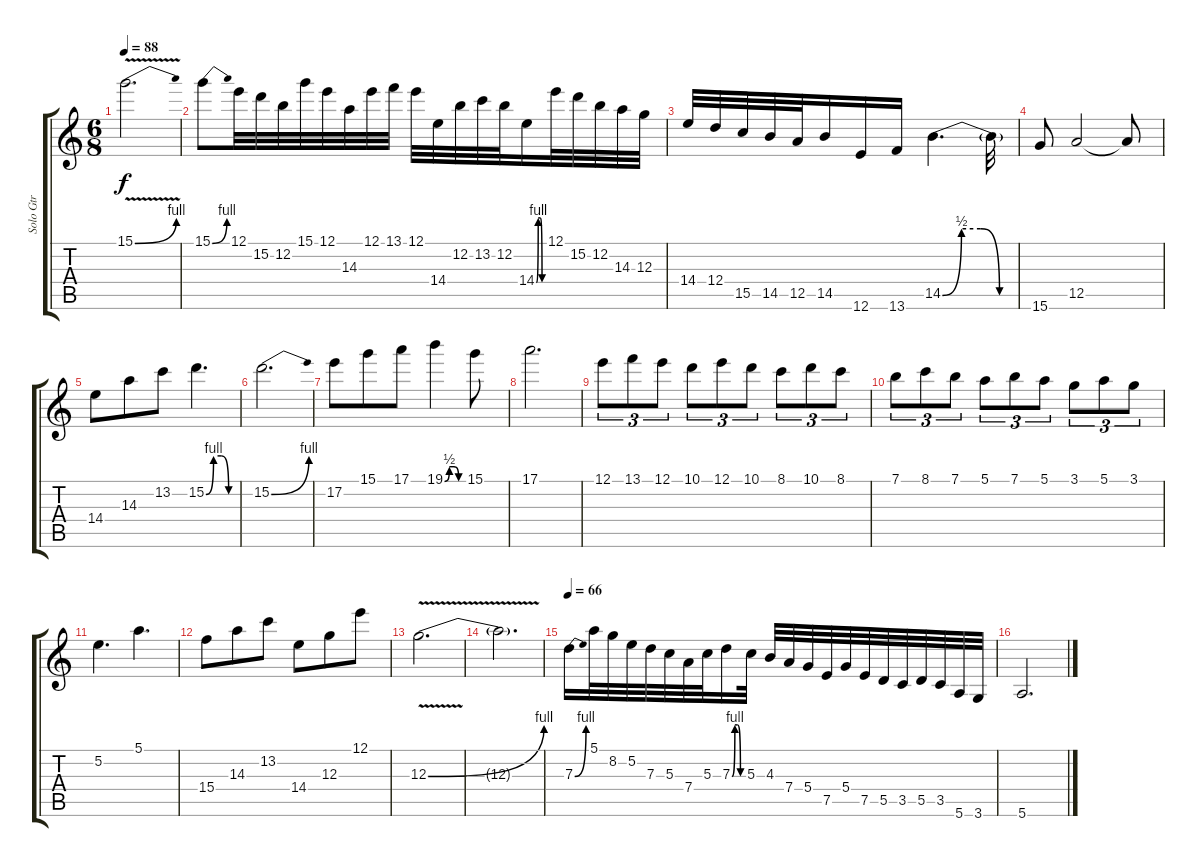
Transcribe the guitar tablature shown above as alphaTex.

\track ("Solo Gtr            " "Solo Gtr  ") {instrument distortionguitar}
\staff {score tabs}
\tuning (E4 B3 G3 D3 A2 E2) {hide}
\ts (6 8)
\tempo 88
\clef g2
\ks c
15.1{be (bend 0 0 60 4) v}.2{d dy f} |
15.1{be (bend 0 0 60 4)}.8 12.1.32 15.2.32 12.2.32 15.1.32 12.1.32 14.3.32 12.1.32 13.1.32 12.1.32 14.4.32 12.2.32 13.2.32 12.2.32 14.4{be (custom 0 0 15 4 30 4 45 0 60 0)}.16 12.1.32 15.2.32 12.2.32 14.3.32 12.3.32 |
14.4.32 12.4.32 15.5.32 14.5.32 12.5.32 14.5.16 12.6.16 13.6.16 14.5{be (custom 0 0 15 2 30 2 45 0 60 0)}.4{d} 14.5{t}.32 |
15.6.8 12.5.2 12.5{t}.8 |
14.4.8 14.3.8 13.2.8 15.2{be (custom 0 0 15 4 30 4 45 0 60 0)}.4{d} |
15.2{be (bend 0 0 60 4)}.2{d} |
17.2.8 15.1.8 17.1.8 19.1{be (custom 0 0 15 2 30 2 45 0 60 0)}.4 15.1.8 |
17.1.2{d} |
12.1.8{tu (3 2)} 13.1.8{tu (3 2)} 12.1.8{tu (3 2)} 10.1.8{tu (3 2)} 12.1.8{tu (3 2)} 10.1.8{tu (3 2)} 8.1.8{tu (3 2)} 10.1.8{tu (3 2)} 8.1.8{tu (3 2)} |
7.1.8{tu (3 2)} 8.1.8{tu (3 2)} 7.1.8{tu (3 2)} 5.1.8{tu (3 2)} 7.1.8{tu (3 2)} 5.1.8{tu (3 2)} 3.1.8{tu (3 2)} 5.1.8{tu (3 2)} 3.1.8{tu (3 2)} |
5.2.4{d} 5.1.4{d} |
15.4.8 14.3.8 13.2.8 14.4.8 12.3.8 12.1.8 |
12.3{be (bend 0 0 60 4) v}.2{d} |
12.3{t}.2{d} |
\tempo 66
7.3{be (bend 0 0 60 4)}.16{volume 9} 5.1.32 8.2.32 5.2.32 7.3.32 5.3.32 7.4.32 5.3.32 7.3{be (custom 0 0 15 4 30 4 45 0 60 0)}.16 5.3.32 4.3.32 7.4.32 5.4.32 7.5.32 5.4.32 7.5.32 5.5.32 3.5.32 5.5.32 3.5.32 5.6.32 3.6.32 |
5.6.2{d volume 0}
